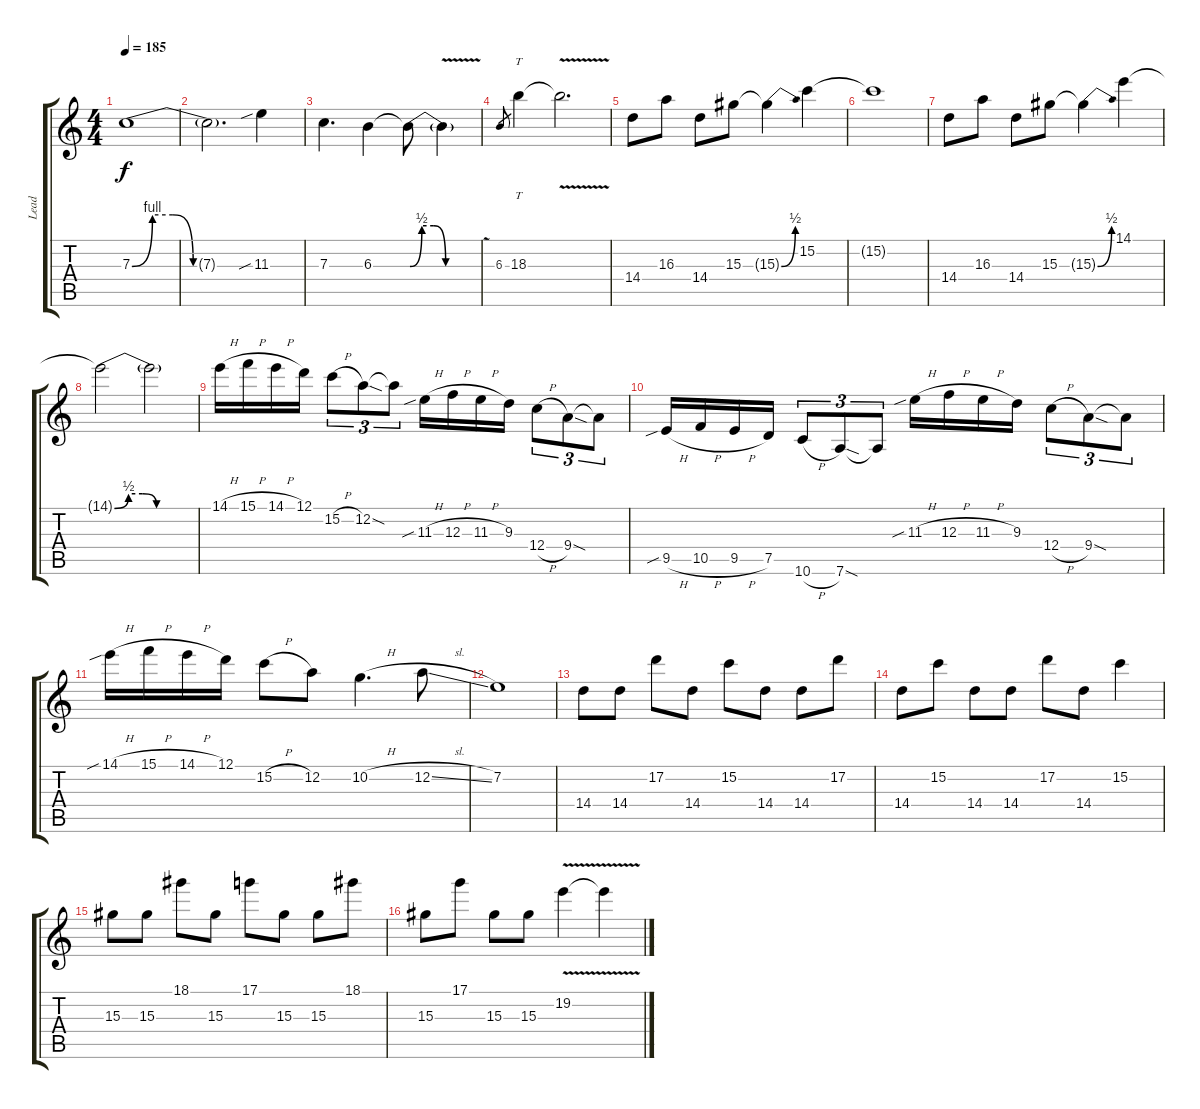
\track ("Lead" "Lead") {instrument overdrivenguitar}
\staff {score tabs}
\tuning (D4 A3 F3 C3 G2 D2) {hide}
\ts (4 4)
\tempo 185
\clef g2
\ks c
7.3{be (custom 0 0 10 4 20 4 30 0 60 0)}.1{dy f} |
7.3{t}.2{d} 11.3{sib}.4 |
7.3.4{d} 6.3.4 6.3{be (custom 0 0 10 2 20 2 30 0 60 0) t}.8 6.3{v t}.4 |
6.3.8{gr} 18.3.4{tt} 18.3{v t}.2{d} |
14.4.8 16.3.8 14.4.8 15.3.8 15.3{be (bend 0 0 60 2) t}.4 15.2.4 |
15.2{t}.1 |
14.4.8 16.3.8 14.4.8 15.3.8 15.3{be (bend 0 0 60 2) t}.4 14.1.4 |
14.1{be (custom 0 0 10 2 20 2 30 0 60 0) t}.2 14.1{t}.2 |
14.1{h}.16 15.1{h}.16 14.1{h}.16 12.1.16 15.2{h}.8{tu (3 2)} 12.2{sod}.8{tu (3 2)} 12.2{t}.8{tu (3 2)} 11.3{sib h}.16 12.3{h}.16 11.3{h}.16 9.3.16 12.4{h}.8{tu (3 2)} 9.4{sod}.8{tu (3 2)} 9.4{t}.8{tu (3 2)} |
9.5{sib h}.16 10.5{h}.16 9.5{h}.16 7.5.16 10.6{h}.8{tu (3 2)} 7.6{sod}.8{tu (3 2)} 7.6{t}.8{tu (3 2)} 11.3{sib h}.16 12.3{h}.16 11.3{h}.16 9.3.16 12.4{h}.8{tu (3 2)} 9.4{sod}.8{tu (3 2)} 9.4{t}.8{tu (3 2)} |
14.1{sib h}.16 15.1{h}.16 14.1{h}.16 12.1.16 15.2{h}.8 12.2.8 10.2{h}.4{d} 12.2{sl}.8 |
7.2.1 |
14.4.8 14.4.8 17.2.8 14.4.8 15.2.8 14.4.8 14.4.8 17.2.8 |
14.4.8 15.2.8 14.4.8 14.4.8 17.2.8 14.4.8 15.2.4 |
15.3.8 15.3.8 18.1.8 15.3.8 17.1.8 15.3.8 15.3.8 18.1.8 |
15.3.8 17.1.8 15.3.8 15.3.8 19.2{v}.4 19.2{t}.4
